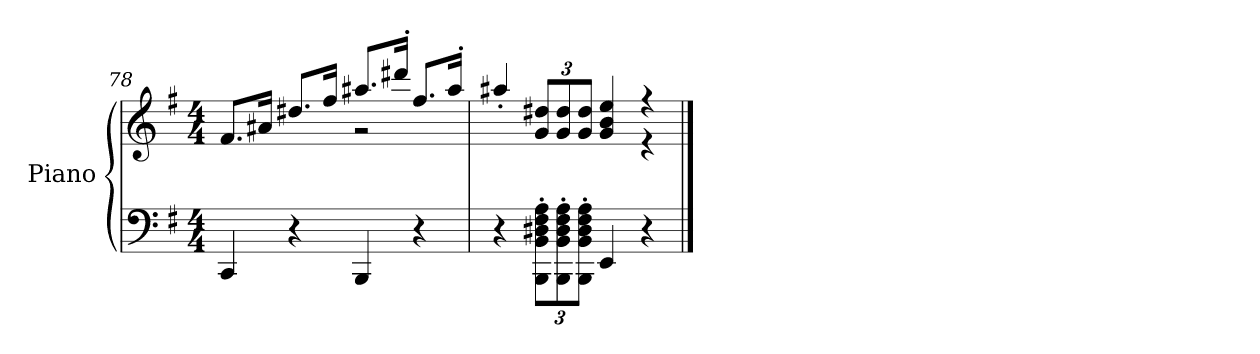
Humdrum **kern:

**kern	**kern
*part1	*part1
*staff2	*staff1
*I"Piano	*
*I'Pno.	*
*clefF4	*clefG2
*k[f#]	*k[f#]
*M4/4	*M4/4
=78	=78
*	*^
4CC/	8.f#/L	2ryy
.	16a#X/Jk	.
4r	8.dd#X/L	.
.	16ff#/Jk	.
4BBB/	8.aa#X/L	2r
.	16ddd#X'/Jk	.
4r	8.ff#/L	.
.	16aa#'/Jk	.
!!LO:LB:g=z	!!
=79	=79	=79
4r	4aa#X'/	2.ryy
*Xbrackettup	*Xbrackettup	*
12BBB\' 12BB\' 12D#X\' 12F#\' 12A\'L	12g/ 12dd#X/L	.
12BBB\' 12BB\' 12D#\' 12F#\' 12A\'	12g/ 12dd#/	.
12BBB\' 12BB\' 12D#\' 12F#\' 12A\'J	12g/ 12dd#/J	.
4EE/	4g/ 4b/ 4ee/	.
4r	4r	4r
*	*v	*v
==	==
*-	*-
